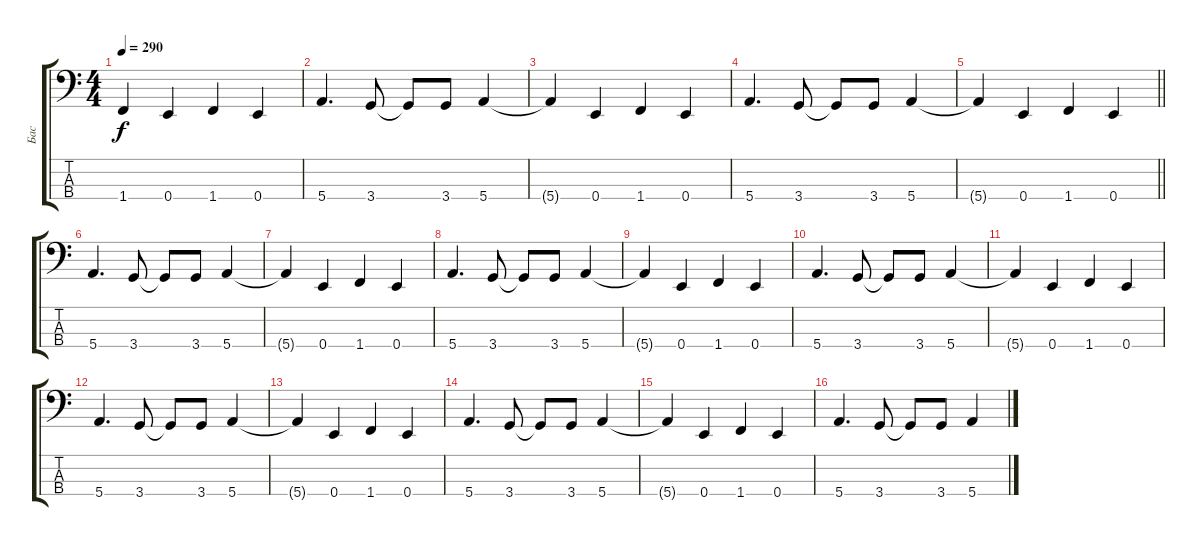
\track ("Бас" "Бас") {instrument electricbassfinger}
\staff {score tabs}
\tuning (G2 D2 A1 E1) {hide}
\ts (4 4)
\tempo 290
\clef f4
\ks c
1.4{t}.4{dy f} 0.4.4 1.4.4 0.4.4 |
5.4.4{d} 3.4.8 3.4{t}.8 3.4.8 5.4.4 |
5.4{t}.4 0.4.4 1.4.4 0.4.4 |
5.4.4{d} 3.4.8 3.4{t}.8 3.4.8 5.4.4 |
\barLineRight lightlight
5.4{t}.4 0.4.4 1.4.4 0.4.4 |
5.4.4{d} 3.4.8 3.4{t}.8 3.4.8 5.4.4 |
5.4{t}.4 0.4.4 1.4.4 0.4.4 |
5.4.4{d} 3.4.8 3.4{t}.8 3.4.8 5.4.4 |
5.4{t}.4 0.4.4 1.4.4 0.4.4 |
5.4.4{d} 3.4.8 3.4{t}.8 3.4.8 5.4.4 |
5.4{t}.4 0.4.4 1.4.4 0.4.4 |
5.4.4{d} 3.4.8 3.4{t}.8 3.4.8 5.4.4 |
5.4{t}.4 0.4.4 1.4.4 0.4.4 |
5.4.4{d} 3.4.8 3.4{t}.8 3.4.8 5.4.4 |
5.4{t}.4 0.4.4 1.4.4 0.4.4 |
5.4.4{d} 3.4.8 3.4{t}.8 3.4.8 5.4.4
